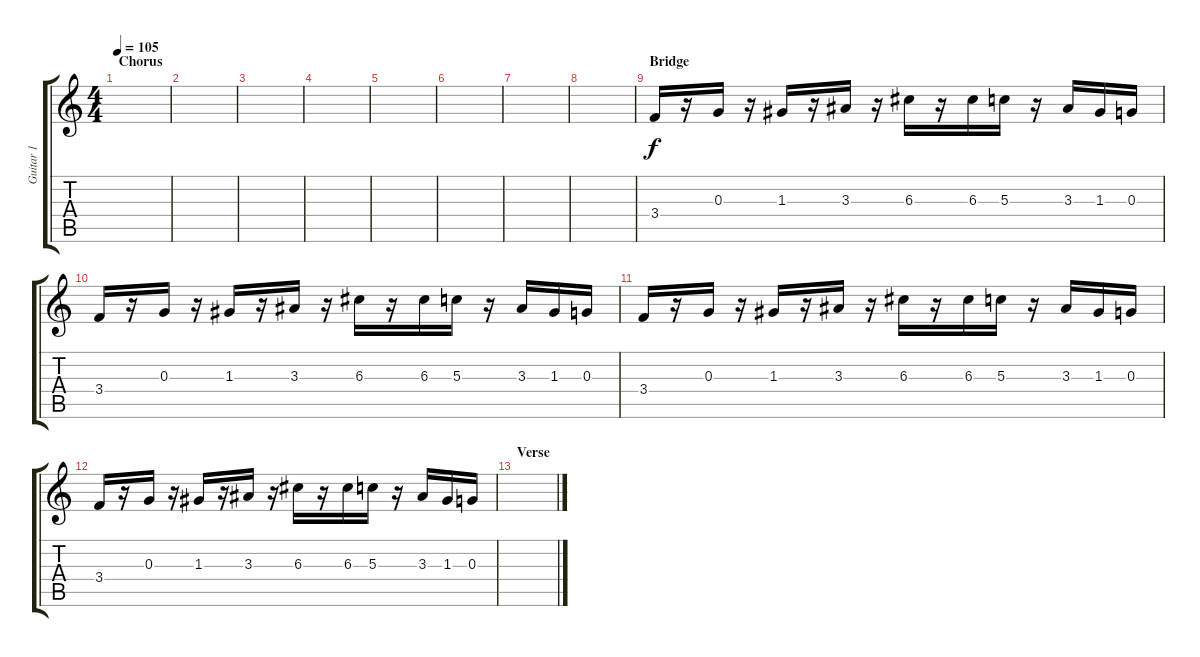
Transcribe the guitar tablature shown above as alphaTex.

\track ("Guitar 1" "Guitar 1") {instrument electricguitarmuted}
\staff {score tabs}
\tuning (E4 B3 G3 D3 A2 E2) {hide}
\ts (4 4)
\section ("" "Chorus")
\tempo 105
\clef g2
\ks c
|
|
|
|
|
|
|
|
\section ("" "Bridge")
3.4.16 r.16 0.3.16 r.16 1.3.16 r.16 3.3.16 r.16 6.3.16 r.16 6.3.16 5.3.16 r.16 3.3.16 1.3.16 0.3.16 |
3.4.16 r.16 0.3.16 r.16 1.3.16 r.16 3.3.16 r.16 6.3.16 r.16 6.3.16 5.3.16 r.16 3.3.16 1.3.16 0.3.16 |
3.4.16 r.16 0.3.16 r.16 1.3.16 r.16 3.3.16 r.16 6.3.16 r.16 6.3.16 5.3.16 r.16 3.3.16 1.3.16 0.3.16 |
3.4.16 r.16 0.3.16 r.16 1.3.16 r.16 3.3.16 r.16 6.3.16 r.16 6.3.16 5.3.16 r.16 3.3.16 1.3.16 0.3.16 |
\section ("" "Verse")
